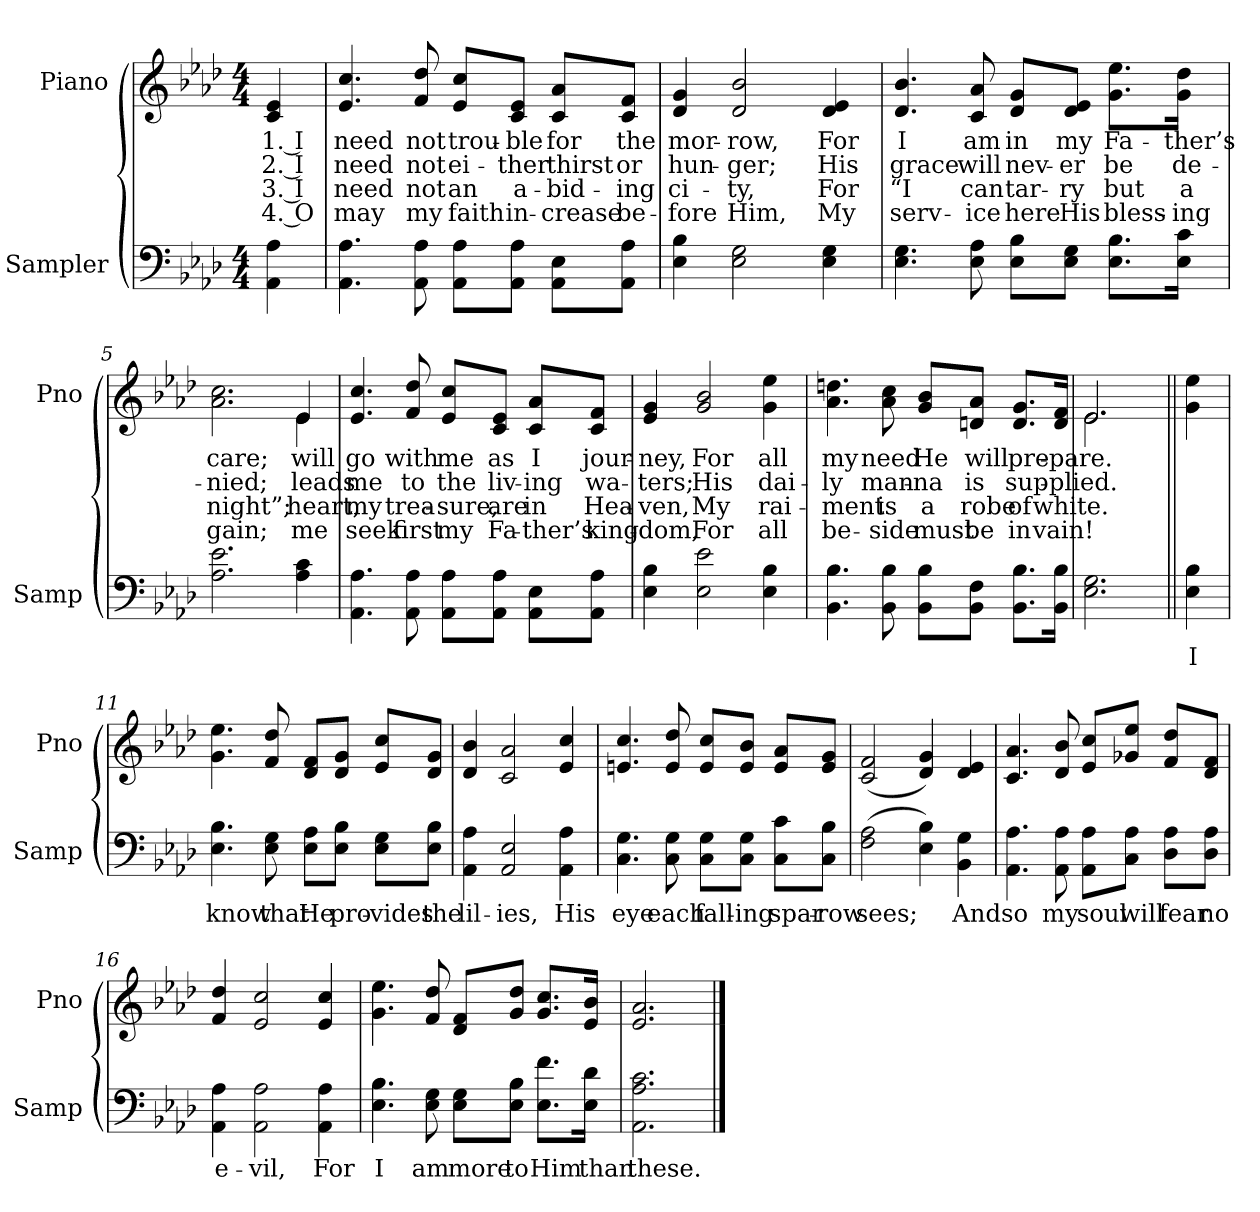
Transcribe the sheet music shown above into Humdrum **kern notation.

**kern	**text	**kern	**text	**text	**text	**text
*part2	*part2	*part1	*part1	*part1	*part1	*part1
*staff2	*staff2	*staff1	*staff1	*staff1	*staff1	*staff1
*I"Sampler	*	*I"Piano	*	*	*	*
*I'Samp	*	*I'Pno	*	*	*	*
*clefF4	*	*clefG2	*	*	*	*
*k[b-e-a-d-]	*	*k[b-e-a-d-]	*	*	*	*
*A-:	*	*A-:	*	*	*	*
*M4/4	*	*M4/4	*	*	*	*
=1	=1	=1	=1	=1	=1	=1
4AA- 4A-	.	4c 4e-	1. I	2. I	3. I	4. O
=2	=2	=2	=2	=2	=2	=2
4.AA- 4.A-	.	4.e- 4.cc	need	need	need	may
8AA- 8A-	.	8f 8dd-	not	not	not	my
8AA-\ 8A-\L	.	8e-/ 8cc/L	trou-	ei-	an	faith
8AA-\ 8A-\J	.	8c/ 8e-/J	-ble	-ther	a-	in-
8AA-\ 8E-\L	.	8c/ 8a-/L	for	thirst	-bid-	-crease
8AA-\ 8A-\J	.	8c/ 8f/J	the	or	-ing	be-
=3	=3	=3	=3	=3	=3	=3
4E- 4B-	.	4d- 4g	mor-	hun-	ci-	-fore
2E- 2G	.	2d- 2b-	-row,	-ger;	-ty,	Him,
4E- 4G	.	4d- 4e-	For	His	For	My
=4	=4	=4	=4	=4	=4	=4
4.E- 4.G	.	4.d- 4.b-	I	grace	“I	serv-
8E- 8A-	.	8c 8a-	am	will	can	-ice
8E-\ 8B-\L	.	8d-/ 8g/L	in	nev-	tar-	here
8E-\ 8G\J	.	8d-/ 8e-/J	my	-er	-ry	His
8.E-\ 8.B-\L	.	8.g\ 8.ee-\L	Fa-	be	but	bless-
16E-\ 16c\Jk	.	16g\ 16dd-\Jk	-ther’s	de-	a	-ing
=5	=5	=5	=5	=5	=5	=5
*	*	*^	*	*	*	*
2.A- 2.e-	.	2.a- 2.cc	2.ryy	care;	-nied;	night”;	gain;
4A- 4c	.	4e-/	4e-	will	leads	heart,	me
*	*	*v	*v	*	*	*	*
=6	=6	=6	=6	=6	=6	=6
4.AA- 4.A-	.	4.e- 4.cc	go	me	my	seek
8AA- 8A-	.	8f 8dd-	with	to	trea-	first
8AA-\ 8A-\L	.	8e-/ 8cc/L	me	the	-sure,	my
8AA-\ 8A-\J	.	8c/ 8e-/J	as	liv-	are	Fa-
8AA-\ 8E-\L	.	8c/ 8a-/L	I	-ing	in	-ther’s
8AA-\ 8A-\J	.	8c/ 8f/J	jour-	wa-	Hea-	king-
=7	=7	=7	=7	=7	=7	=7
4E- 4B-	.	4e- 4g	-ney,	-ters;	-ven,	-dom,
2E- 2e-	.	2g 2b-	For	His	My	For
4E- 4B-	.	4g 4ee-	all	dai-	rai-	all
=8	=8	=8	=8	=8	=8	=8
4.BB- 4.B-	.	4.a- 4.ddn	my	-ly	-ment	be-
8BB- 8B-	.	8a- 8cc	need	man-	is	-side
8BB-\ 8B-\L	.	8g/ 8b-/L	He	-na	a	must
8BB-\ 8F\J	.	8dn/ 8a-/J	will	is	robe	be
8.BB-\ 8.B-\L	.	8.d/ 8.g/L	pre-	sup-	of	in
16BB-\ 16B-\Jk	.	16d/ 16f/Jk	-pare.	-plied.	white.	vain!
=9	=9	=9	=9	=9	=9	=9
*	*	*^	*	*	*	*
2.E- 2.G	.	2.e-/	2.e-	.	.	.	.
=10||	=10||	=10||	=10||	=10||	=10||	=10||	=10||
!	!	!LO:TX:t=Refrain	!	!	!	!	!
*	*	*v	*v	*	*	*	*
4E- 4B-	I	4g 4ee-	.	.	.	.
=11	=11	=11	=11	=11	=11	=11
4.E- 4.B-	know	4.g 4.ee-	.	.	.	.
8E- 8G	that	8f 8dd-	.	.	.	.
8E-\ 8A-\L	He	8d-/ 8f/L	.	.	.	.
8E-\ 8B-\J	pro-	8d-/ 8g/J	.	.	.	.
8E-\ 8G\L	-vides	8e-/ 8cc/L	.	.	.	.
8E-\ 8B-\J	the	8d-/ 8g/J	.	.	.	.
=12	=12	=12	=12	=12	=12	=12
4AA- 4A-	lil-	4d- 4b-	.	.	.	.
2AA- 2E-	-ies,	2c 2a-	.	.	.	.
4AA- 4A-	His	4e- 4cc	.	.	.	.
=13	=13	=13	=13	=13	=13	=13
4.C 4.G	eye	4.en 4.cc	.	.	.	.
8C 8G	each	8e 8dd-	.	.	.	.
8C\ 8G\L	fall-	8e/ 8cc/L	.	.	.	.
8C\ 8G\J	-ing	8e/ 8b-/J	.	.	.	.
8C\ 8c\L	spar-	8e/ 8a-/L	.	.	.	.
8C\ 8B-\J	-row	8e/ 8g/J	.	.	.	.
=14	=14	=14	=14	=14	=14	=14
(2F 2A-	sees;	(2c 2f	.	.	.	.
4E- 4B-)	.	4d- 4g)	.	.	.	.
4BB- 4G	And	4d- 4e-	.	.	.	.
=15	=15	=15	=15	=15	=15	=15
4.AA- 4.A-	so	4.c 4.a-	.	.	.	.
8AA- 8A-	my	8d- 8b-	.	.	.	.
8AA-\ 8A-\L	soul	8e-/ 8cc/L	.	.	.	.
8C\ 8A-\J	will	8g-X/ 8ee-/J	.	.	.	.
8D-\ 8A-\L	fear	8f/ 8dd-/L	.	.	.	.
8D-\ 8A-\J	no	8d-/ 8f/J	.	.	.	.
=16	=16	=16	=16	=16	=16	=16
4AA- 4A-	e-	4f 4dd-	.	.	.	.
2AA- 2A-	-vil,	2e- 2cc	.	.	.	.
4AA- 4A-	For	4e- 4cc	.	.	.	.
=17	=17	=17	=17	=17	=17	=17
4.E- 4.B-	I	4.g 4.ee-	.	.	.	.
8E- 8G	am	8f 8dd-	.	.	.	.
8E-\ 8G\L	more	8d-/ 8f/L	.	.	.	.
8E-\ 8B-\J	to	8g/ 8dd-/J	.	.	.	.
8.E-\ 8.f\L	Him	8.g/ 8.cc/L	.	.	.	.
16E-\ 16d-\Jk	than	16e-/ 16b-/Jk	.	.	.	.
=18	=18	=18	=18	=18	=18	=18
2.AA- 2.A- 2.c	these.	2.e- 2.a-	.	.	.	.
==	==	==	==	==	==	==
*-	*-	*-	*-	*-	*-	*-
